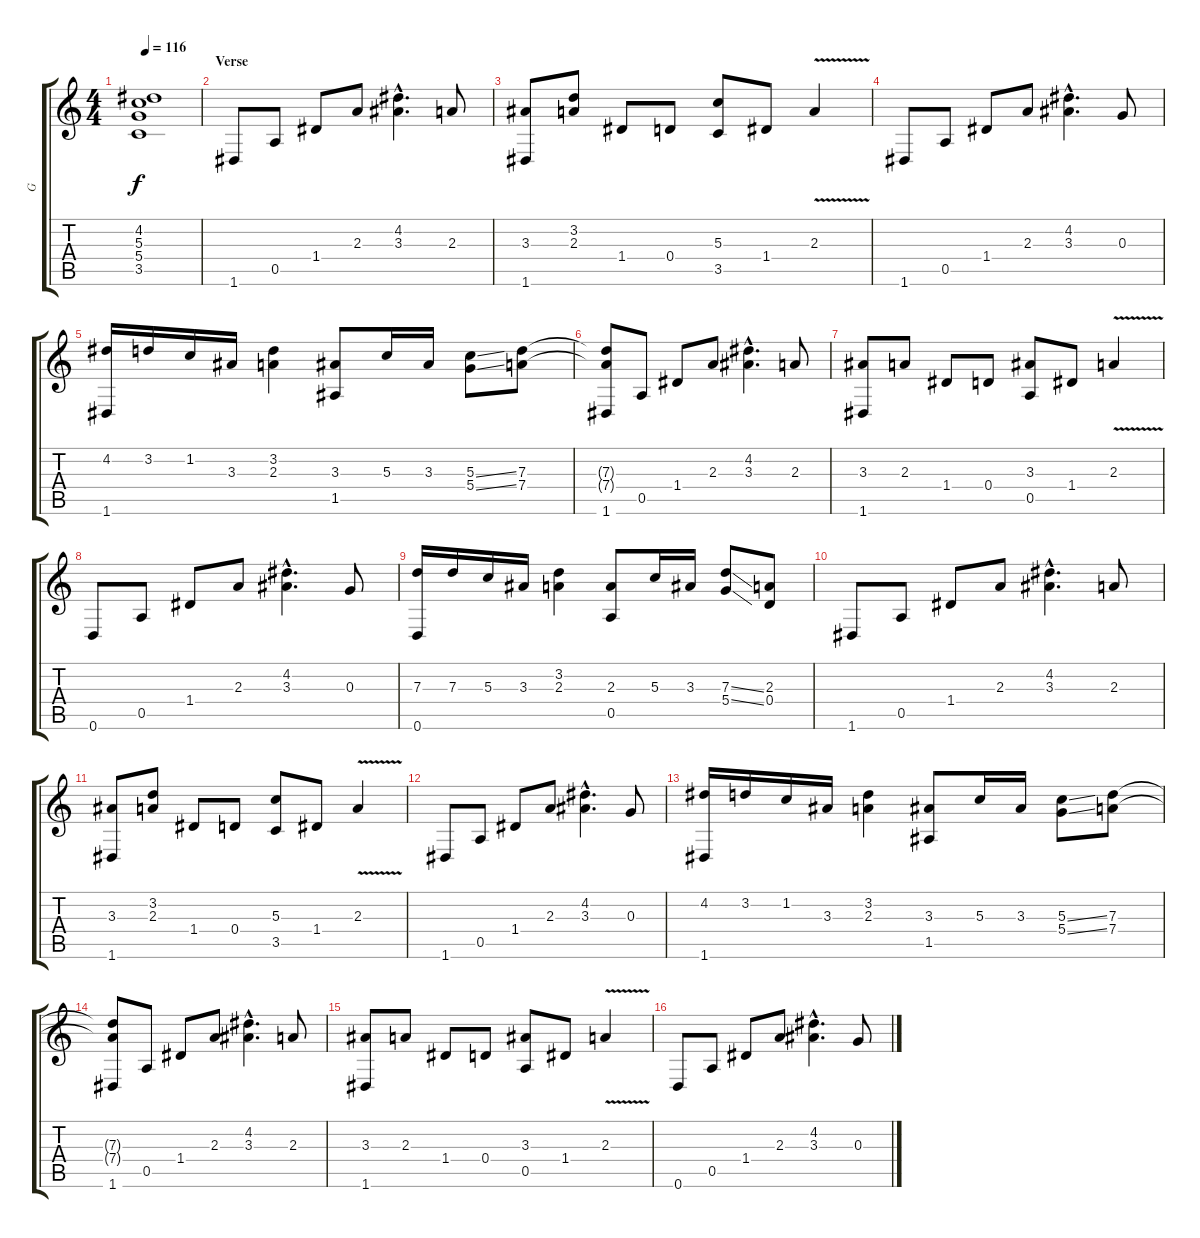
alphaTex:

\track ("G" "G") {instrument distortionguitar}
\staff {score tabs}
\tuning (E4 B3 G3 D3 A2 D2) {hide}
\ts (4 4)
\tempo 116
\clef g2
\ks c
(4.2{t} 5.3{t} 5.4{t} 3.5{t}).1{dy f volume 5} |
\section ("" "Verse")
1.6.8{volume 15 instrument electricguitarclean} 0.5.8 1.4.8 2.3.8 (4.2{hac} 3.3{hac}).4{d} 2.3.8 |
(3.3 1.6).8 (3.2 2.3).8 1.4.8 0.4.8 (5.3 3.5).8 1.4.8 2.3{v}.4 |
1.6.8 0.5.8 1.4.8 2.3.8 (4.2{hac} 3.3{hac}).4{d} 0.3.8 |
(4.2 1.6).16 3.2.16 1.2.16 3.3.16 (3.2 2.3).4 (3.3 1.5).8 5.3.16 3.3.16 (5.3{ss} 5.4{ss}).8 (7.3 7.4).8 |
(7.3{t} 7.4{t} 1.6).8 0.5.8 1.4.8 2.3.8 (4.2{hac} 3.3{hac}).4{d} 2.3.8 |
(3.3 1.6).8 2.3.8 1.4.8 0.4.8 (3.3 0.5).8 1.4.8 2.3{v}.4 |
0.6.8 0.5.8 1.4.8 2.3.8 (4.2{hac} 3.3{hac}).4{d} 0.3.8 |
(7.3 0.6).16 7.3.16 5.3.16 3.3.16 (3.2 2.3).4 (2.3 0.5).8 5.3.16 3.3.16 (7.3{ss} 5.4{ss}).8 (2.3 0.4).8 |
1.6.8 0.5.8 1.4.8 2.3.8 (4.2{hac} 3.3{hac}).4{d} 2.3.8 |
(3.3 1.6).8 (3.2 2.3).8 1.4.8 0.4.8 (5.3 3.5).8 1.4.8 2.3{v}.4 |
1.6.8 0.5.8 1.4.8 2.3.8 (4.2{hac} 3.3{hac}).4{d} 0.3.8 |
(4.2 1.6).16 3.2.16 1.2.16 3.3.16 (3.2 2.3).4 (3.3 1.5).8 5.3.16 3.3.16 (5.3{ss} 5.4{ss}).8 (7.3 7.4).8 |
(7.3{t} 7.4{t} 1.6).8 0.5.8 1.4.8 2.3.8 (4.2{hac} 3.3{hac}).4{d} 2.3.8 |
(3.3 1.6).8 2.3.8 1.4.8 0.4.8 (3.3 0.5).8 1.4.8 2.3{v}.4 |
0.6.8 0.5.8 1.4.8 2.3.8 (4.2{hac} 3.3{hac}).4{d} 0.3.8
